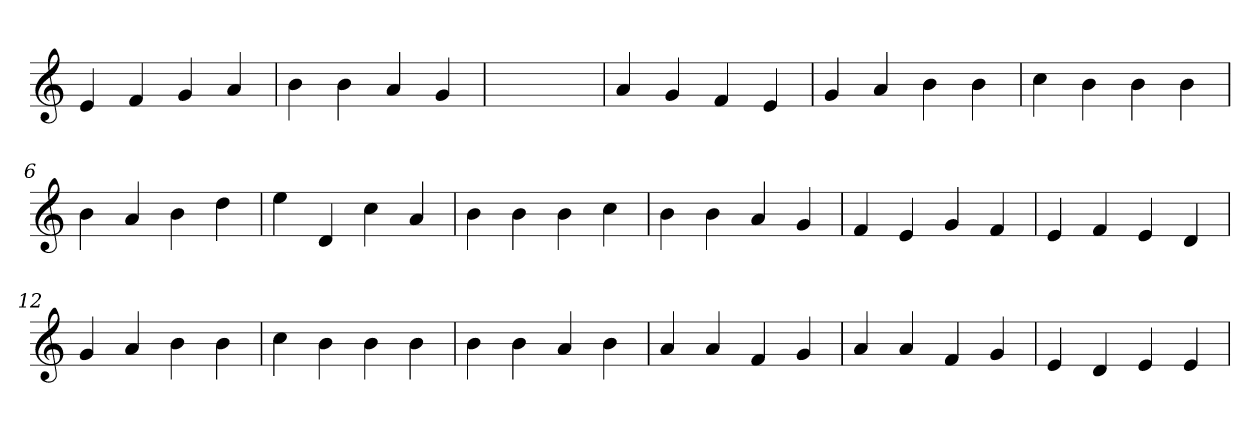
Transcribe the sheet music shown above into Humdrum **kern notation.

**kern
*part1
*staff1
*clefG2
=1
4e
4f
4g
4a
=2
4b
4b
4a
4g
=3
1ryy
=3
4a
4g
4f
4e
=4
4g
4a
4b
4b
=5
4cc
4b
4b
4b
=6
4b
4a
4b
4dd
=7
4ee
4d
4cc
4a
=8
4b
4b
4b
4cc
=9
4b
4b
4a
4g
=10
4f
4e
4g
4f
=11
4e
4f
4e
4d
=12
4g
4a
4b
4b
=13
4cc
4b
4b
4b
=14
4b
4b
4a
4b
=15
4a
4a
4f
4g
=16
4a
4a
4f
4g
=17
4e
4d
4e
4e
=
*-
